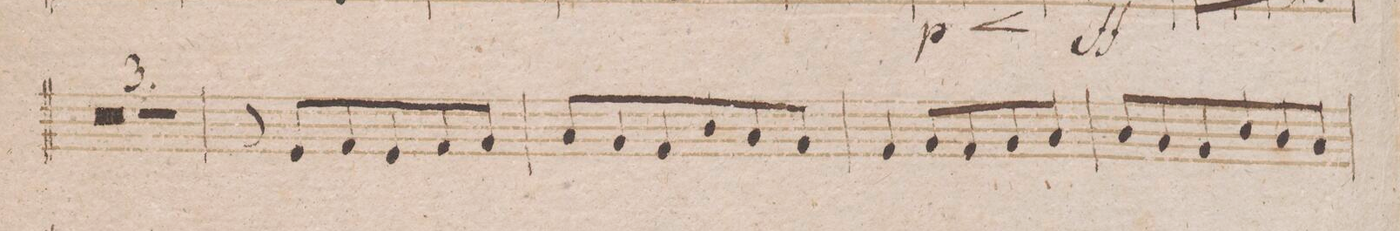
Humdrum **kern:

**kern	**dynam
*I"Oboe 2do	*
*clefG2	*
*k[b-]	*
*met(c|)	*
*M3/4	*
1.r	.
=190	=190
=191	=191
2.r	.
=192	=192
8r	.
8e/L	.
8f/	.
8e/	.
8f/	.
8g/J	.
=193	=193
8a/L	.
8g/	.
8f/	.
8b-/	.
8a/	.
8g/J	.
=194	=194
4f/	.
8g/L	.
8f/	.
8g/	.
8a/J	.
=195	=195
8b-/L	.
8a/	.
8g/	.
8cc/	.
8b-/	.
8a/J	.
=196	=196
*-	*-
